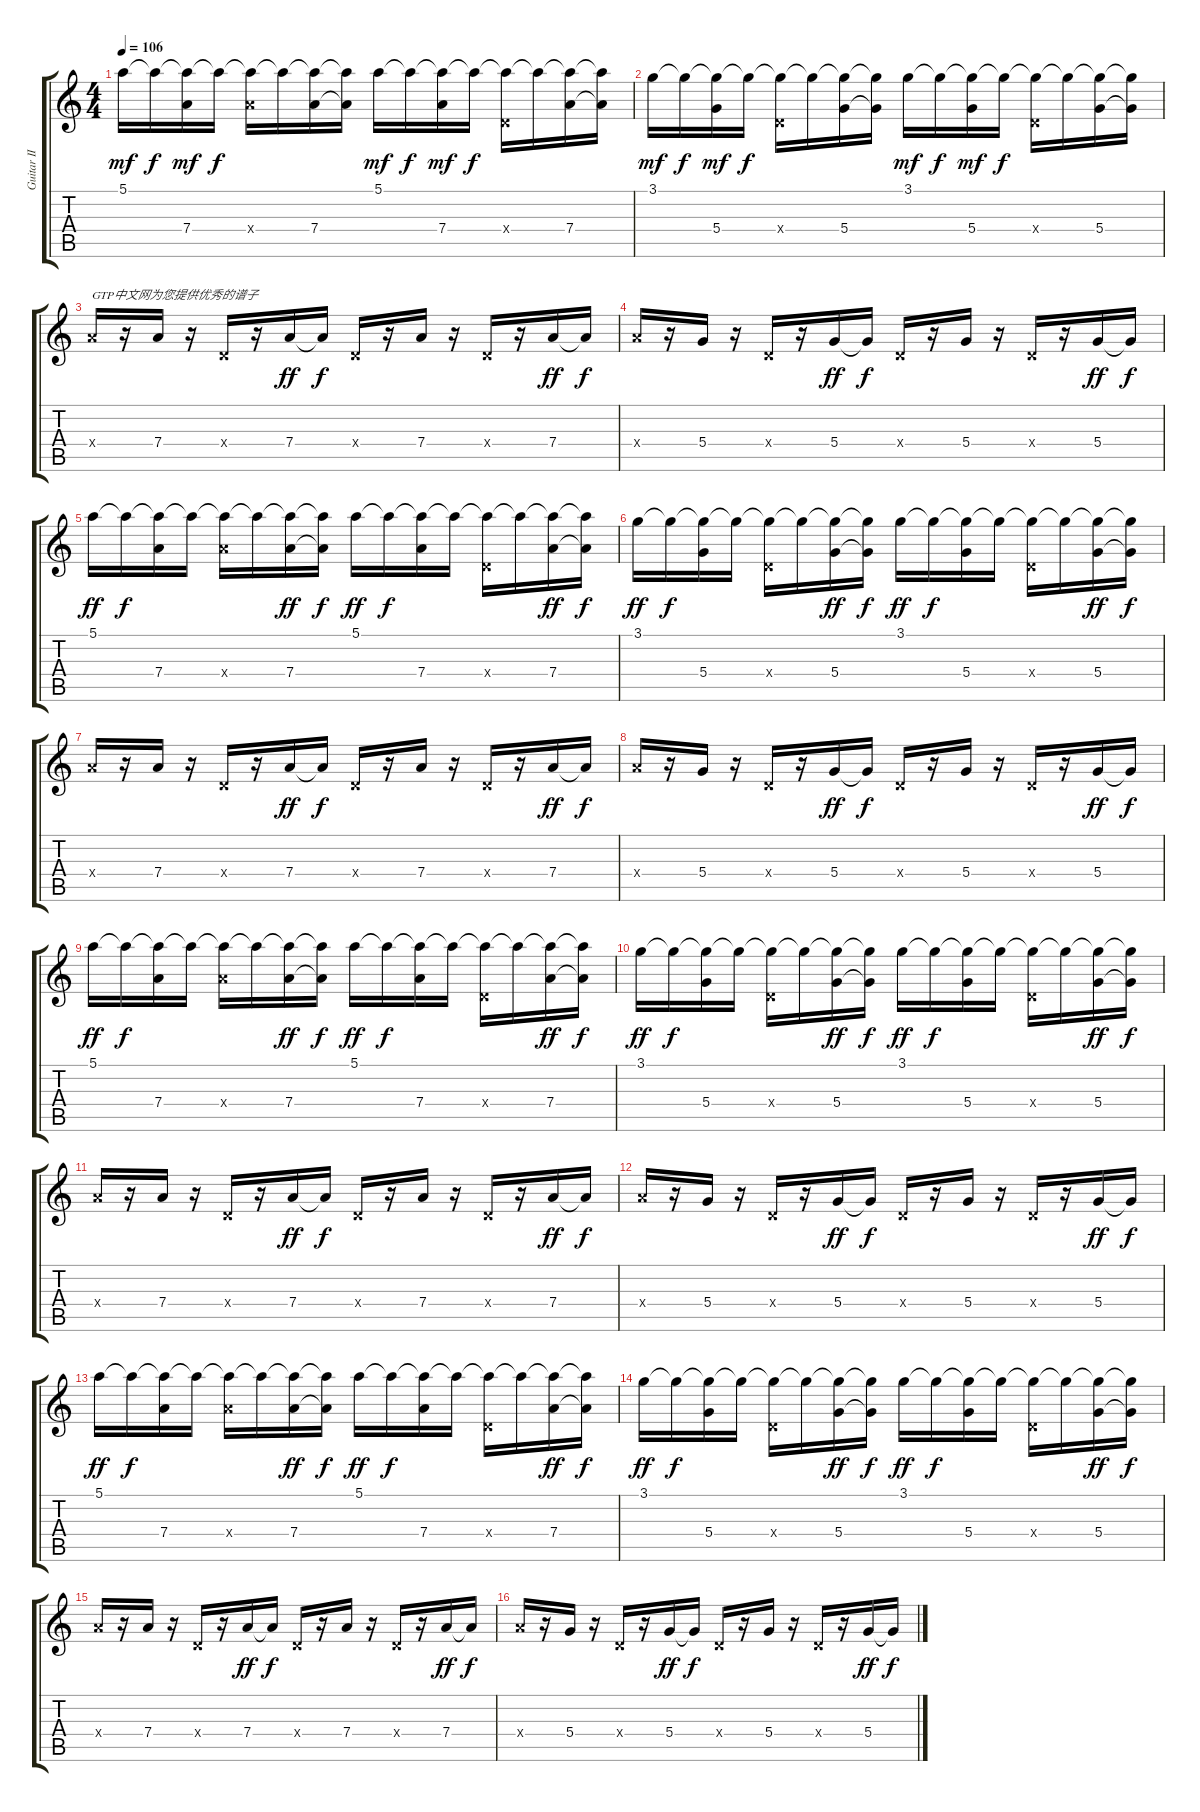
\track ("Guitar II" "Guitar II") {instrument acousticguitarsteel}
\staff {score tabs}
\tuning (E4 B3 G3 D3 A2 E2) {hide}
\ts (4 4)
\tempo 106
\clef g2
\ks c
5.1.16{dy mf volume 14 instrument acousticguitarsteel} 5.1{t}.16{dy f} (5.1{t} 7.4).16{dy mf} 5.1{t}.16{dy f} (5.1{t} 7.4{x}).16 5.1{t}.16 (5.1{t} 7.4).16 (5.1{t} 7.4{t}).16 5.1.16{dy mf} 5.1{t}.16{dy f} (5.1{t} 7.4).16{dy mf} 5.1{t}.16{dy f} (5.1{t} 0.4{x}).16 5.1{t}.16 (5.1{t} 7.4).16 (5.1{t} 7.4{t}).16 |
3.1.16{dy mf} 3.1{t}.16{dy f} (3.1{t} 5.4).16{dy mf} 3.1{t}.16{dy f} (3.1{t} 0.4{x}).16 3.1{t}.16 (3.1{t} 5.4).16 (3.1{t} 5.4{t}).16 3.1.16{dy mf} 3.1{t}.16{dy f} (3.1{t} 5.4).16{dy mf} 3.1{t}.16{dy f} (3.1{t} 0.4{x}).16 3.1{t}.16 (3.1{t} 5.4).16 (3.1{t} 5.4{t}).16 |
7.4{x}.16{txt "GTP中文网为您提供优秀的谱子"} r.16 7.4.16 r.16 0.4{x}.16 r.16 7.4.16{dy ff} 7.4{t}.16{dy f} 0.4{x}.16 r.16 7.4.16 r.16 0.4{x}.16 r.16 7.4.16{dy ff} 7.4{t}.16{dy f} |
7.4{x}.16 r.16 5.4.16 r.16 0.4{x}.16 r.16 5.4.16{dy ff} 5.4{t}.16{dy f} 0.4{x}.16 r.16 5.4.16 r.16 0.4{x}.16 r.16 5.4.16{dy ff} 5.4{t}.16{dy f} |
5.1.16{dy ff} 5.1{t}.16{dy f} (5.1{t} 7.4).16 5.1{t}.16 (5.1{t} 7.4{x}).16 5.1{t}.16 (5.1{t} 7.4).16{dy ff} (5.1{t} 7.4{t}).16{dy f} 5.1.16{dy ff} 5.1{t}.16{dy f} (5.1{t} 7.4).16 5.1{t}.16 (5.1{t} 0.4{x}).16 5.1{t}.16 (5.1{t} 7.4).16{dy ff} (5.1{t} 7.4{t}).16{dy f} |
3.1.16{dy ff} 3.1{t}.16{dy f} (3.1{t} 5.4).16 3.1{t}.16 (3.1{t} 0.4{x}).16 3.1{t}.16 (3.1{t} 5.4).16{dy ff} (3.1{t} 5.4{t}).16{dy f} 3.1.16{dy ff} 3.1{t}.16{dy f} (3.1{t} 5.4).16 3.1{t}.16 (3.1{t} 0.4{x}).16 3.1{t}.16 (3.1{t} 5.4).16{dy ff} (3.1{t} 5.4{t}).16{dy f} |
7.4{x}.16 r.16 7.4.16 r.16 0.4{x}.16 r.16 7.4.16{dy ff} 7.4{t}.16{dy f} 0.4{x}.16 r.16 7.4.16 r.16 0.4{x}.16 r.16 7.4.16{dy ff} 7.4{t}.16{dy f} |
7.4{x}.16 r.16 5.4.16 r.16 0.4{x}.16 r.16 5.4.16{dy ff} 5.4{t}.16{dy f} 0.4{x}.16 r.16 5.4.16 r.16 0.4{x}.16 r.16 5.4.16{dy ff} 5.4{t}.16{dy f} |
5.1.16{dy ff} 5.1{t}.16{dy f} (5.1{t} 7.4).16 5.1{t}.16 (5.1{t} 7.4{x}).16 5.1{t}.16 (5.1{t} 7.4).16{dy ff} (5.1{t} 7.4{t}).16{dy f} 5.1.16{dy ff} 5.1{t}.16{dy f} (5.1{t} 7.4).16 5.1{t}.16 (5.1{t} 0.4{x}).16 5.1{t}.16 (5.1{t} 7.4).16{dy ff} (5.1{t} 7.4{t}).16{dy f} |
3.1.16{dy ff} 3.1{t}.16{dy f} (3.1{t} 5.4).16 3.1{t}.16 (3.1{t} 0.4{x}).16 3.1{t}.16 (3.1{t} 5.4).16{dy ff} (3.1{t} 5.4{t}).16{dy f} 3.1.16{dy ff} 3.1{t}.16{dy f} (3.1{t} 5.4).16 3.1{t}.16 (3.1{t} 0.4{x}).16 3.1{t}.16 (3.1{t} 5.4).16{dy ff} (3.1{t} 5.4{t}).16{dy f} |
7.4{x}.16 r.16 7.4.16 r.16 0.4{x}.16 r.16 7.4.16{dy ff} 7.4{t}.16{dy f} 0.4{x}.16 r.16 7.4.16 r.16 0.4{x}.16 r.16 7.4.16{dy ff} 7.4{t}.16{dy f} |
7.4{x}.16 r.16 5.4.16 r.16 0.4{x}.16 r.16 5.4.16{dy ff} 5.4{t}.16{dy f} 0.4{x}.16 r.16 5.4.16 r.16 0.4{x}.16 r.16 5.4.16{dy ff} 5.4{t}.16{dy f} |
5.1.16{dy ff} 5.1{t}.16{dy f} (5.1{t} 7.4).16 5.1{t}.16 (5.1{t} 7.4{x}).16 5.1{t}.16 (5.1{t} 7.4).16{dy ff} (5.1{t} 7.4{t}).16{dy f} 5.1.16{dy ff} 5.1{t}.16{dy f} (5.1{t} 7.4).16 5.1{t}.16 (5.1{t} 0.4{x}).16 5.1{t}.16 (5.1{t} 7.4).16{dy ff} (5.1{t} 7.4{t}).16{dy f} |
3.1.16{dy ff} 3.1{t}.16{dy f} (3.1{t} 5.4).16 3.1{t}.16 (3.1{t} 0.4{x}).16 3.1{t}.16 (3.1{t} 5.4).16{dy ff} (3.1{t} 5.4{t}).16{dy f} 3.1.16{dy ff} 3.1{t}.16{dy f} (3.1{t} 5.4).16 3.1{t}.16 (3.1{t} 0.4{x}).16 3.1{t}.16 (3.1{t} 5.4).16{dy ff} (3.1{t} 5.4{t}).16{dy f} |
7.4{x}.16 r.16 7.4.16 r.16 0.4{x}.16 r.16 7.4.16{dy ff} 7.4{t}.16{dy f} 0.4{x}.16 r.16 7.4.16 r.16 0.4{x}.16 r.16 7.4.16{dy ff} 7.4{t}.16{dy f} |
7.4{x}.16 r.16 5.4.16 r.16 0.4{x}.16 r.16 5.4.16{dy ff} 5.4{t}.16{dy f} 0.4{x}.16 r.16 5.4.16 r.16 0.4{x}.16 r.16 5.4.16{dy ff} 5.4{t}.16{dy f}
